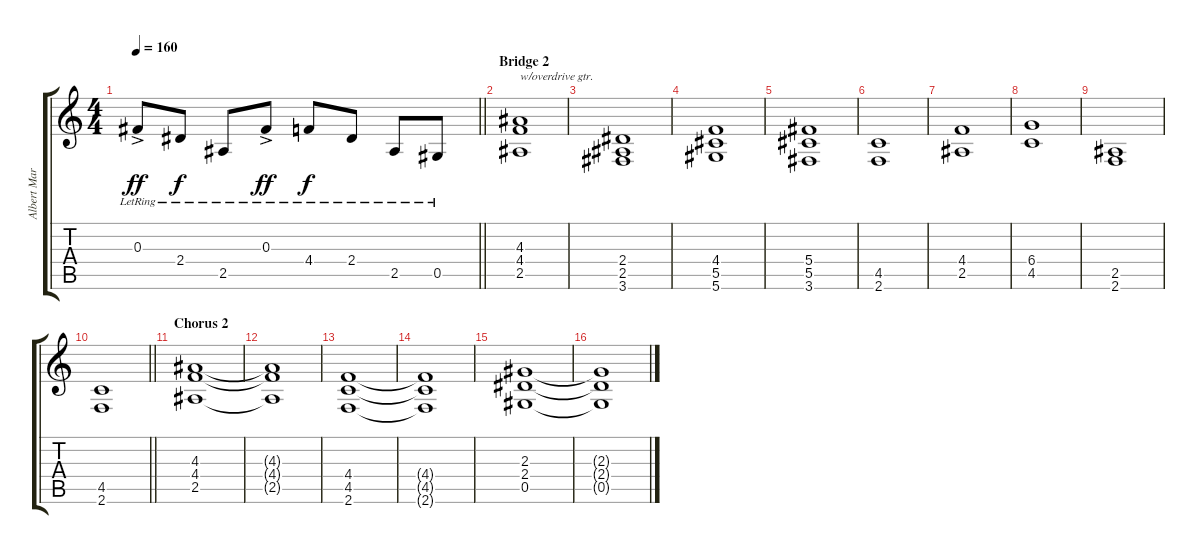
\track ("Albert Maroto" "Albert Mar") {instrument overdrivenguitar}
\staff {score tabs}
\tuning (Eb4 Bb3 Gb3 Db3 Ab2 Eb2) {hide}
\ts (4 4)
\tempo 160
\clef g2
\barLineRight lightlight
\ks c
0.3{ac lr}.8{dy ff} 2.4{lr}.8{dy f} 2.5{lr}.8 0.3{ac lr}.8{dy ff} 4.4{lr}.8{dy f} 2.4{lr}.8 2.5{lr}.8 0.5{lr}.8 |
\section ("" "Bridge 2")
(4.3 4.4 2.5).1{txt "w/overdrive gtr." instrument overdrivenguitar} |
(2.4 2.5 3.6).1 |
(4.4 5.5 5.6).1 |
(5.4 5.5 3.6).1 |
(4.5 2.6).1 |
(4.4 2.5).1 |
(6.4 4.5).1 |
(2.5 2.6).1 |
\barLineRight lightlight
(4.5 2.6).1 |
\section ("" "Chorus 2")
(4.3 4.4 2.5).1 |
(4.3{t} 4.4{t} 2.5{t}).1 |
(4.4 4.5 2.6).1 |
(4.4{t} 4.5{t} 2.6{t}).1 |
(2.3 2.4 0.5).1 |
(2.3{t} 2.4{t} 0.5{t}).1
